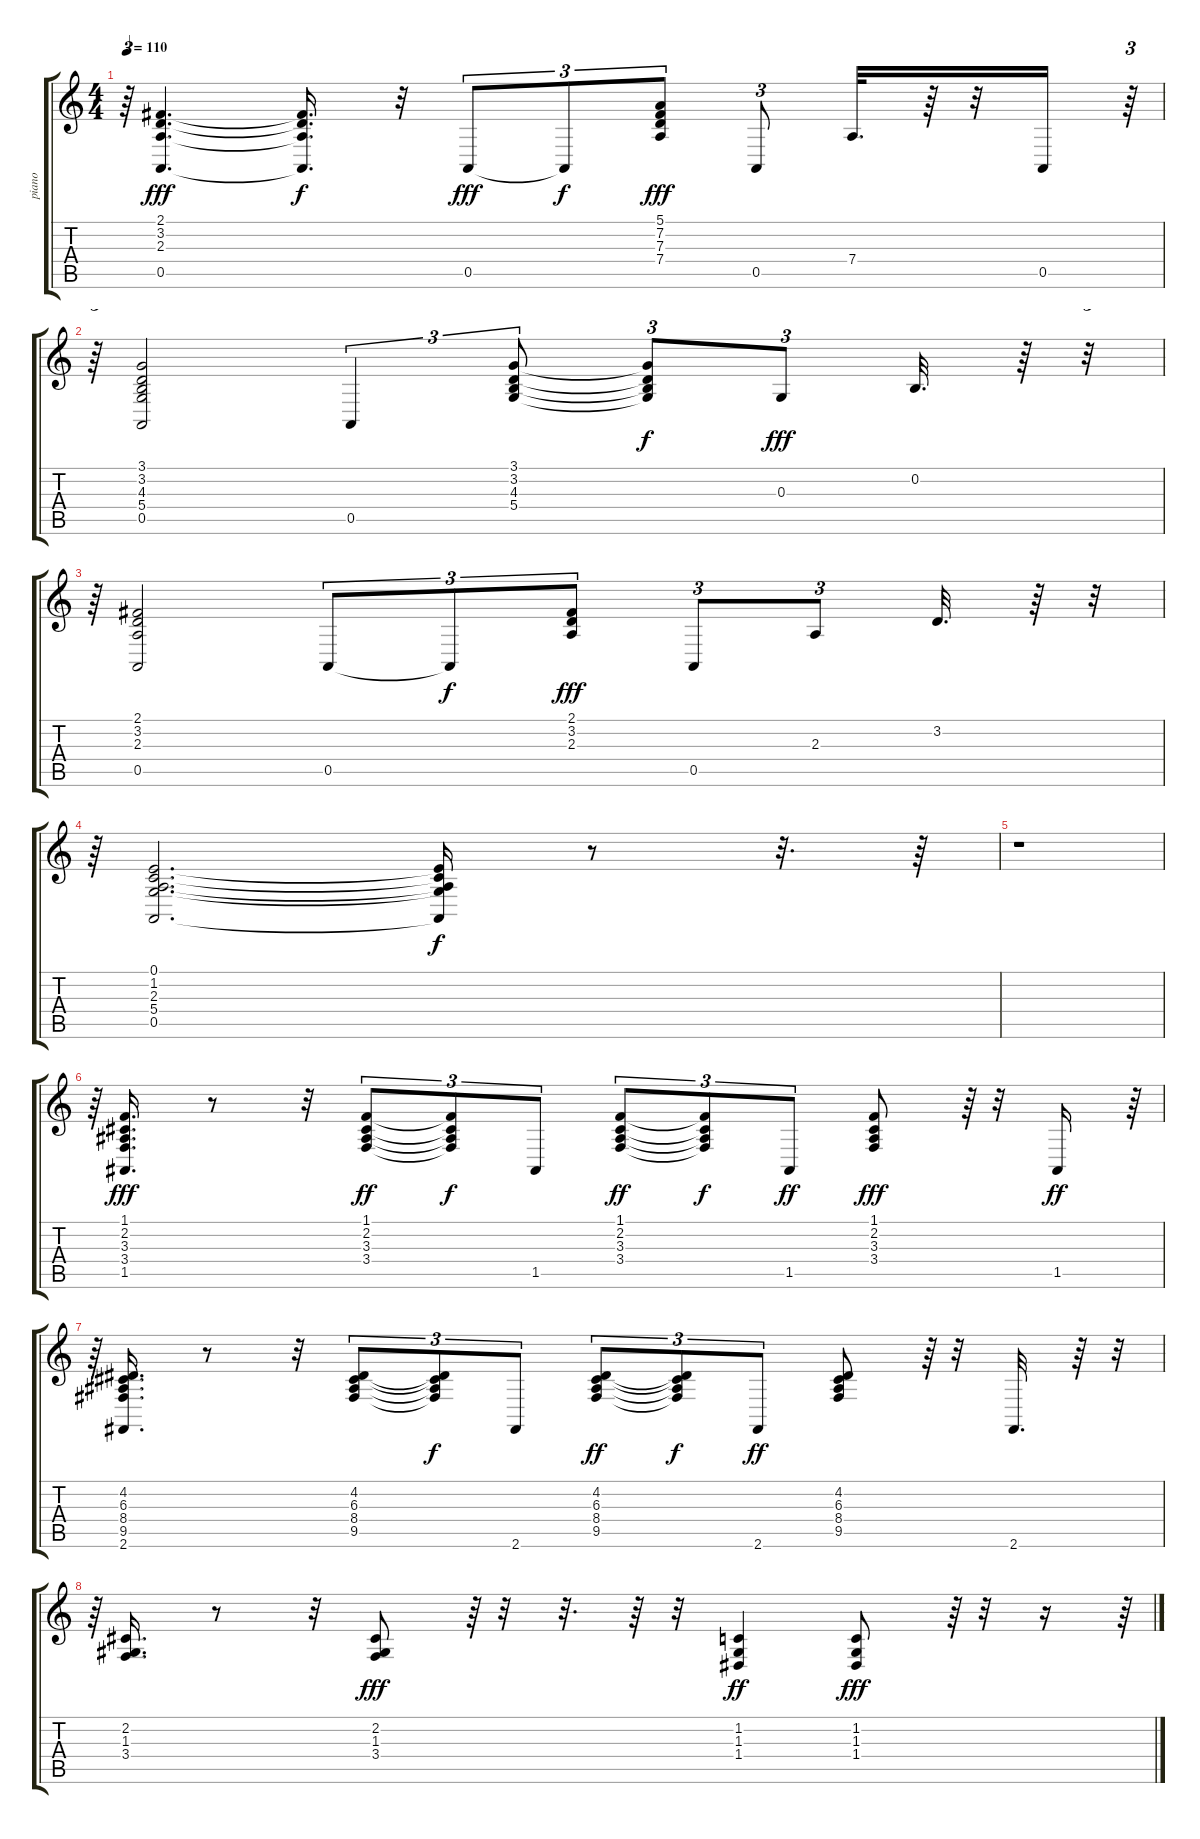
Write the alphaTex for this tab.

\track ("piano    " "piano    ") {instrument acousticgrandpiano}
\staff {score tabs}
\tuning (E4 B3 G3 D3 A2 E2) {hide}
\ts (4 4)
\tempo 110
\clef g2
\ks c
r.64{tu (3 2) dy fff} (2.1 3.2 2.3 0.5).4{d} (2.1{t} 3.2{t} 2.3{t} 0.5{t}).16{d dy f} r.32 0.5.8{tu (3 2) dy fff} 0.5{t}.8{tu (3 2) dy f} (5.1 7.2 7.3 7.4).8{tu (3 2) dy fff} 0.5.8{tu (3 2)} 7.4.32{d} r.64 r.32 0.5.16 r.64{tu (3 2)} |
r.64{tu (3 2)} (3.1 3.2 4.3 5.4 0.5).2 0.5.4{tu (3 2)} (3.1 3.2 4.3 5.4).8{tu (3 2)} (3.1{t} 3.2{t} 4.3{t} 5.4{t}).8{tu (3 2) dy f} 0.3.8{tu (3 2) dy fff} 0.2.32{d} r.64 r.32{tu (3 2)} |
r.64{tu (3 2)} (2.1 3.2 2.3 0.5).2 0.5.8{tu (3 2)} 0.5{t}.8{tu (3 2) dy f} (2.1 3.2 2.3).8{tu (3 2) dy fff} 0.5.8{tu (3 2)} 2.3.8{tu (3 2)} 3.2.32{d} r.64 r.32{tu (3 2)} |
r.64{tu (3 2)} (0.1 1.2 2.3 5.4 0.5).2{d} (0.1{t} 1.2{t} 2.3{t} 5.4{t} 0.5{t}).16{dy f} r.8 r.32{d} r.64 |
r.1 |
r.64{tu (3 2)} (1.1 2.2 3.3 3.4 1.5).16{d dy fff} r.8 r.32 (1.1 2.2 3.3 3.4).8{tu (3 2) dy ff} (1.1{t} 2.2{t} 3.3{t} 3.4{t}).8{tu (3 2) dy f} 1.5.8{tu (3 2)} (1.1 2.2 3.3 3.4).8{tu (3 2) dy ff} (1.1{t} 2.2{t} 3.3{t} 3.4{t}).8{tu (3 2) dy f} 1.5.8{tu (3 2) dy ff} (1.1 2.2 3.3 3.4).8{dy fff} r.64{tu (3 2)} r.32 1.5.16{dy ff} r.64{tu (3 2)} |
r.64{tu (3 2)} (4.2 6.3 8.4 9.5 2.6).16{d} r.8 r.32 (4.2 6.3 8.4 9.5).8{tu (3 2)} (4.2{t} 6.3{t} 8.4{t} 9.5{t}).8{tu (3 2) dy f} 2.6.8{tu (3 2)} (4.2 6.3 8.4 9.5).8{tu (3 2) dy ff} (4.2{t} 6.3{t} 8.4{t} 9.5{t}).8{tu (3 2) dy f} 2.6.8{tu (3 2) dy ff} (4.2 6.3 8.4 9.5).8 r.64{tu (3 2)} r.32 2.6.32{d} r.64 r.32{tu (3 2)} |
r.64{tu (3 2)} (2.2 1.3 3.4).16{d} r.8 r.32 (2.2 1.3 3.4).8{dy fff} r.64{tu (3 2)} r.32 r.32{d} r.64 r.32 (1.2 1.3 1.4).4{dy ff} (1.2 1.3 1.4).8{dy fff} r.64{tu (3 2)} r.32 r.16 r.64{tu (3 2)}
